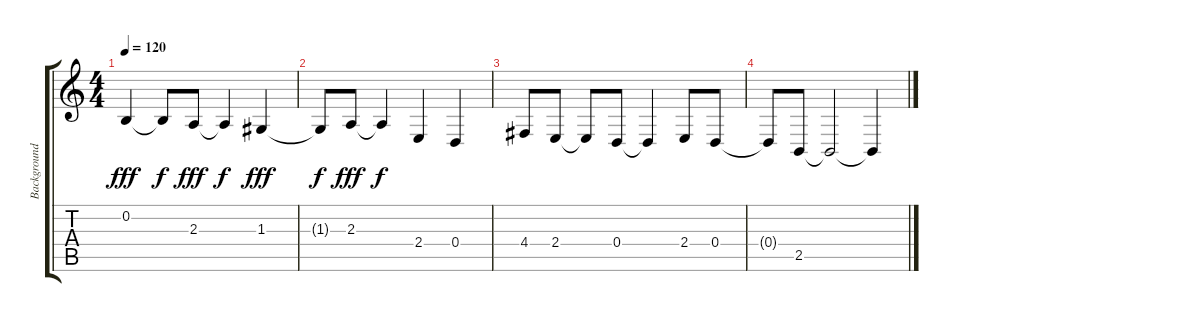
\track ("Background on the chorus" "Background") {instrument lead6voice}
\staff {score tabs}
\tuning (E4 B3 G3 D3 A2 E2) {hide}
\ts (4 4)
\tempo 120
\clef g2
\ks c
0.2.4{dy fff} 0.2{t}.8{dy f} 2.3.8{dy fff} 2.3{t}.4{dy f} 1.3.4{dy fff} |
1.3{t}.8{dy f} 2.3.8{dy fff} 2.3{t}.4{dy f} 2.4.4 0.4.4 |
4.4.8 2.4.8 2.4{t}.8 0.4.8 0.4{t}.4 2.4.8 0.4.8 |
0.4{t}.8 2.5.8 2.5{t}.2 2.5{t}.4
